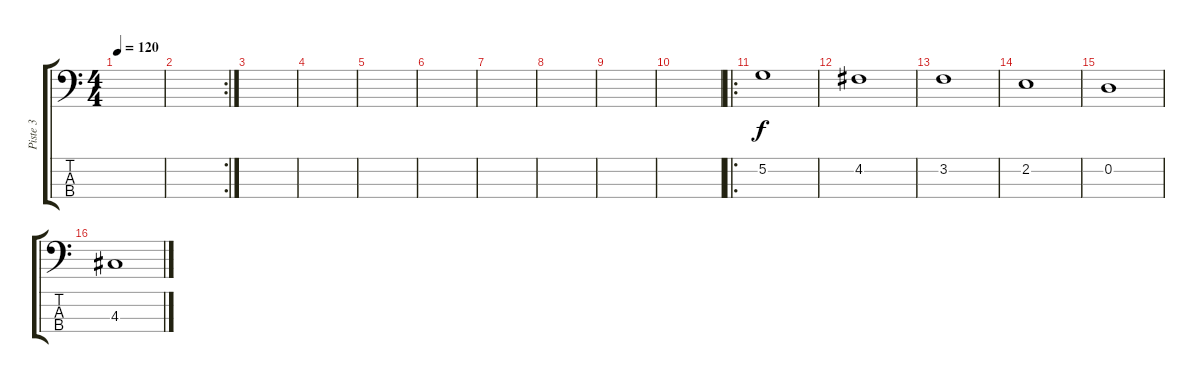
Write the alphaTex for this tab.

\track ("Piste 3" "Piste 3") {instrument electricbassfinger}
\staff {score tabs}
\tuning (G2 D2 A1 E1) {hide}
\ts (4 4)
\tempo 120
\clef f4
\ks c
|
\rc 2
|
|
|
|
|
|
|
|
|
\ro
5.2.1 |
4.2.1 |
3.2.1 |
2.2.1 |
0.2.1 |
4.3.1
